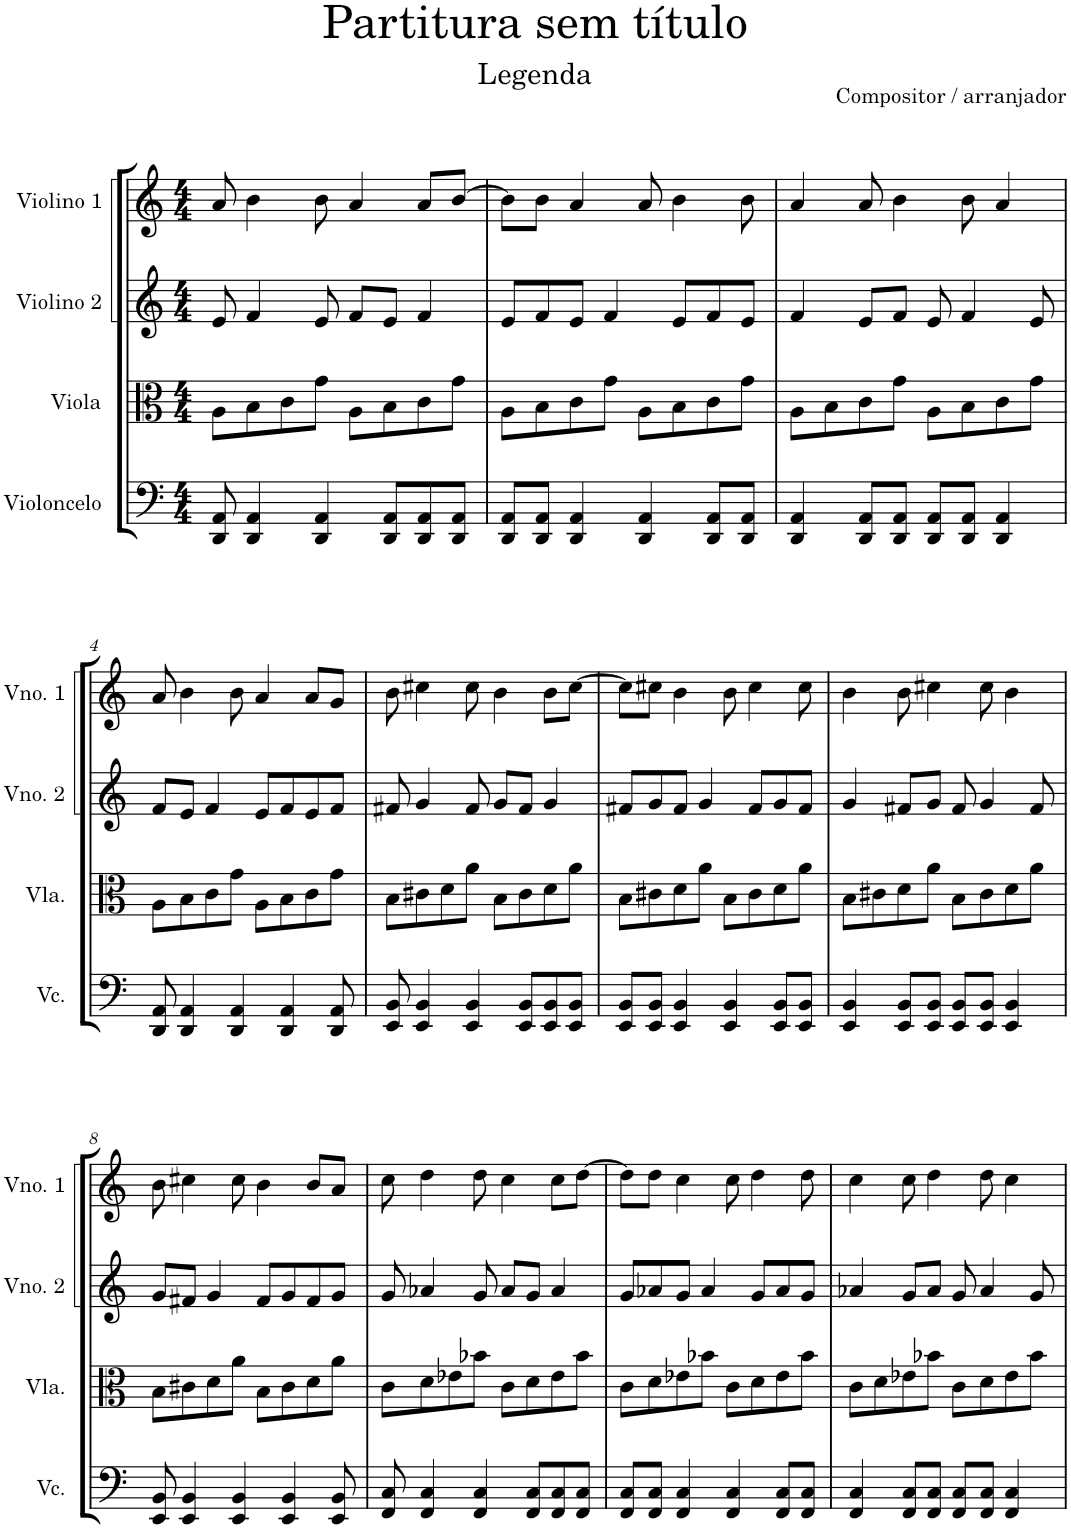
**kern	**kern	**kern	**kern
*part4	*part3	*part2	*part1
*staff4	*staff3	*staff2	*staff1
*I"Violoncelo	*I"Viola	*I"Violino 2	*I"Violino 1
*I'Vc.	*I'Vla.	*I'Vno. 2	*I'Vno. 1
*clefF4	*clefC3	*clefG2	*clefG2
*k[]	*k[]	*k[]	*k[]
*M4/4	*M4/4	*M4/4	*M4/4
=1	=1	=1	=1
8DD/ 8AA/	8A\L	8e/	8a/
4DD/ 4AA/	8B\	4f/	4b\
.	8c\	.	.
4DD/ 4AA/	8g\J	8e/	8b\
.	8A\L	8f/L	4a/
8DD/ 8AA/L	8B\	8e/J	.
8DD/ 8AA/	8c\	4f/	8a/L
8DD/ 8AA/J	8g\J	.	[8b/J
=2	=2	=2	=2
8DD/ 8AA/L	8A\L	8e/L	8b\L]
8DD/ 8AA/J	8B\	8f/	8b\J
4DD/ 4AA/	8c\	8e/J	4a/
.	8g\J	4f/	.
4DD/ 4AA/	8A\L	.	8a/
.	8B\	8e/L	4b\
8DD/ 8AA/L	8c\	8f/	.
8DD/ 8AA/J	8g\J	8e/J	8b\
=3	=3	=3	=3
4DD/ 4AA/	8A\L	4f/	4a/
.	8B\	.	.
8DD/ 8AA/L	8c\	8e/L	8a/
8DD/ 8AA/J	8g\J	8f/J	4b\
8DD/ 8AA/L	8A\L	8e/	.
8DD/ 8AA/J	8B\	4f/	8b\
4DD/ 4AA/	8c\	.	4a/
.	8g\J	8e/	.
!!LO:LB:g=z
=4	=4	=4	=4
8DD/ 8AA/	8A\L	8f/L	8a/
4DD/ 4AA/	8B\	8e/J	4b\
.	8c\	4f/	.
4DD/ 4AA/	8g\J	.	8b\
.	8A\L	8e/L	4a/
4DD/ 4AA/	8B\	8f/	.
.	8c\	8e/	8a/L
8DD/ 8AA/	8g\J	8f/J	8g/J
=5	=5	=5	=5
8EE/ 8BB/	8B\L	8f#X/	8b\
4EE/ 4BB/	8c#X\	4g/	4cc#X\
.	8d\	.	.
4EE/ 4BB/	8a\J	8f#/	8cc#\
.	8B\L	8g/L	4b\
8EE/ 8BB/L	8c#\	8f#/J	.
8EE/ 8BB/	8d\	4g/	8b\L
8EE/ 8BB/J	8a\J	.	[8cc#\J
=6	=6	=6	=6
8EE/ 8BB/L	8B\L	8f#X/L	8cc#\L]
8EE/ 8BB/J	8c#X\	8g/	8cc#X\J
4EE/ 4BB/	8d\	8f#/J	4b\
.	8a\J	4g/	.
4EE/ 4BB/	8B\L	.	8b\
.	8c#\	8f#/L	4cc#\
8EE/ 8BB/L	8d\	8g/	.
8EE/ 8BB/J	8a\J	8f#/J	8cc#\
=7	=7	=7	=7
4EE/ 4BB/	8B\L	4g/	4b\
.	8c#X\	.	.
8EE/ 8BB/L	8d\	8f#X/L	8b\
8EE/ 8BB/J	8a\J	8g/J	4cc#X\
8EE/ 8BB/L	8B\L	8f#/	.
8EE/ 8BB/J	8c#\	4g/	8cc#\
4EE/ 4BB/	8d\	.	4b\
.	8a\J	8f#/	.
!!LO:LB:g=z
=8	=8	=8	=8
8EE/ 8BB/	8B\L	8g/L	8b\
4EE/ 4BB/	8c#X\	8f#X/J	4cc#X\
.	8d\	4g/	.
4EE/ 4BB/	8a\J	.	8cc#\
.	8B\L	8f#/L	4b\
4EE/ 4BB/	8c#\	8g/	.
.	8d\	8f#/	8b/L
8EE/ 8BB/	8a\J	8g/J	8a/J
=9	=9	=9	=9
8FF/ 8C/	8c\L	8g/	8cc\
4FF/ 4C/	8d\	4a-X/	4dd\
.	8e-X\	.	.
4FF/ 4C/	8b-X\J	8g/	8dd\
.	8c\L	8a-/L	4cc\
8FF/ 8C/L	8d\	8g/J	.
8FF/ 8C/	8e-\	4a-/	8cc\L
8FF/ 8C/J	8b-\J	.	[8dd\J
=10	=10	=10	=10
8FF/ 8C/L	8c\L	8g/L	8dd\L]
8FF/ 8C/J	8d\	8a-X/	8dd\J
4FF/ 4C/	8e-X\	8g/J	4cc\
.	8b-X\J	4a-/	.
4FF/ 4C/	8c\L	.	8cc\
.	8d\	8g/L	4dd\
8FF/ 8C/L	8e-\	8a-/	.
8FF/ 8C/J	8b-\J	8g/J	8dd\
=11	=11	=11	=11
4FF/ 4C/	8c\L	4a-X/	4cc\
.	8d\	.	.
8FF/ 8C/L	8e-X\	8g/L	8cc\
8FF/ 8C/J	8b-X\J	8a-/J	4dd\
8FF/ 8C/L	8c\L	8g/	.
8FF/ 8C/J	8d\	4a-/	8dd\
4FF/ 4C/	8e-\	.	4cc\
.	8b-\J	8g/	.
=	=	=	=
*-	*-	*-	*-
